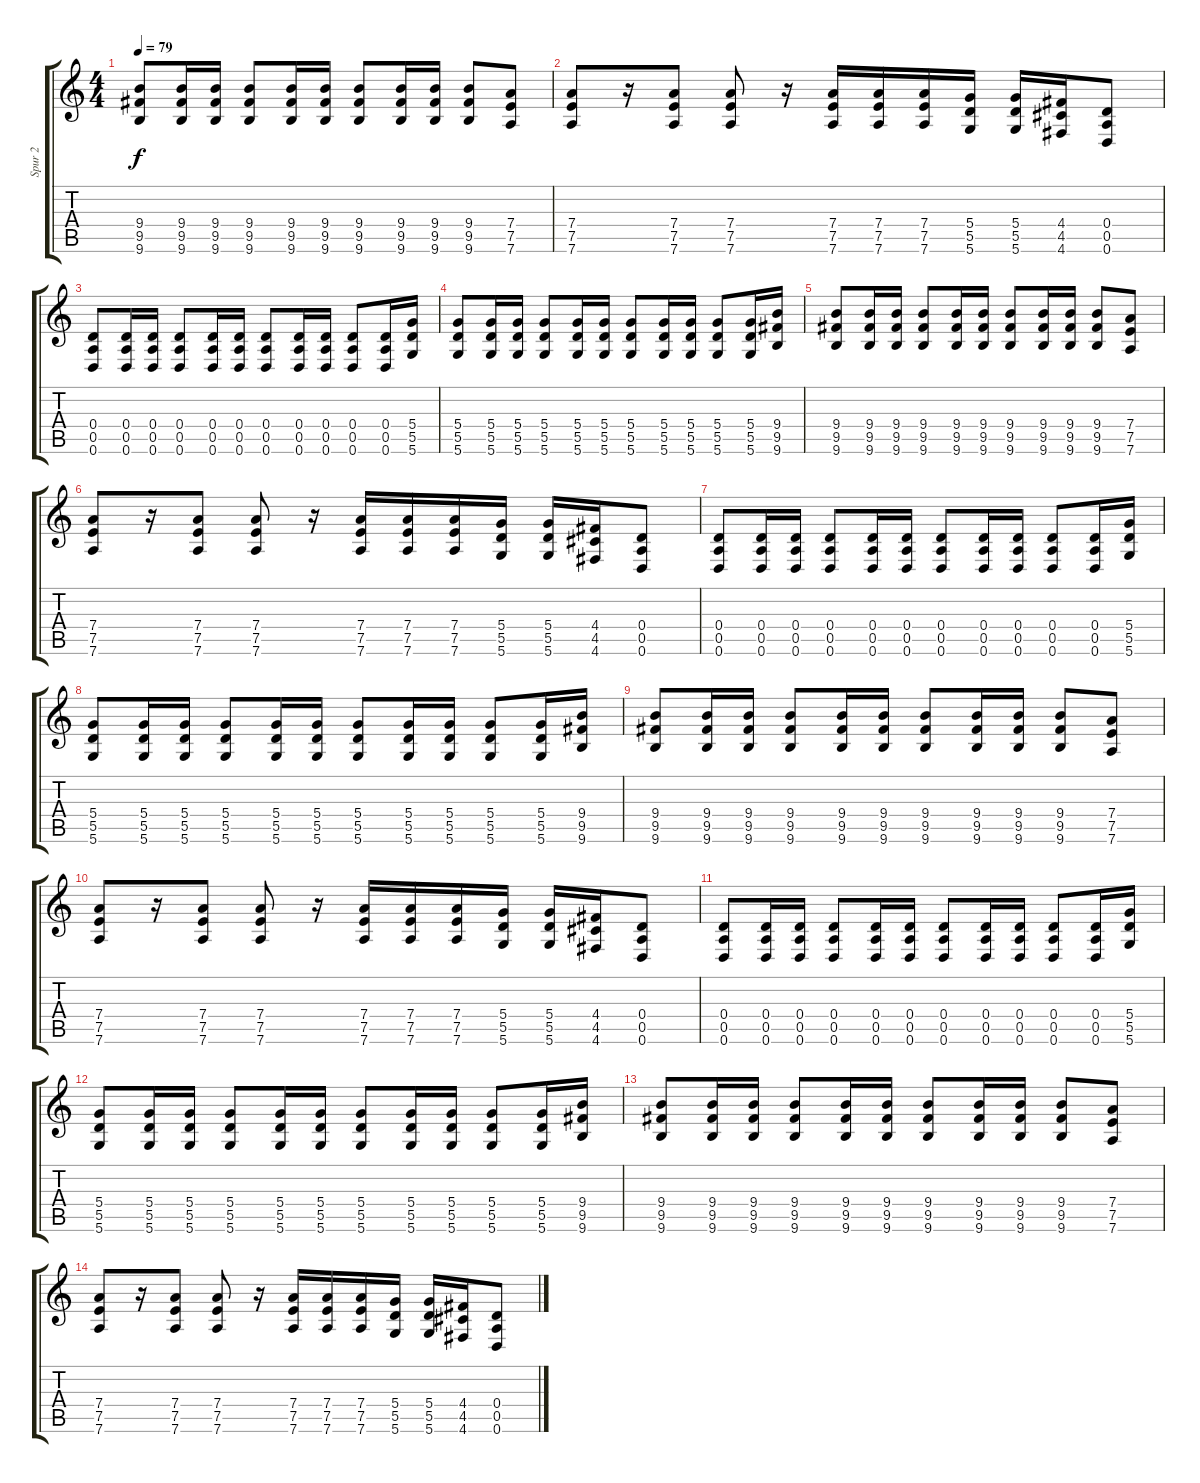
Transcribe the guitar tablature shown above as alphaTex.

\track ("Spur 2" "Spur 2") {instrument distortionguitar}
\staff {score tabs}
\tuning (E4 B3 G3 D3 A2 D2) {hide}
\ts (4 4)
\tempo 79
\clef g2
\ks c
(9.4 9.5 9.6).8{dy f} (9.4 9.5 9.6).16 (9.4 9.5 9.6).16 (9.4 9.5 9.6).8 (9.4 9.5 9.6).16 (9.4 9.5 9.6).16 (9.4 9.5 9.6).8 (9.4 9.5 9.6).16 (9.4 9.5 9.6).16 (9.4 9.5 9.6).8 (7.4 7.5 7.6).8 |
(7.4 7.5 7.6).8 r.16 (7.4 7.5 7.6).8 (7.4 7.5 7.6).8 r.16 (7.4 7.5 7.6).16 (7.4 7.5 7.6).16 (7.4 7.5 7.6).16 (5.4 5.5 5.6).16 (5.4 5.5 5.6).16 (4.4 4.5 4.6).16 (0.4 0.5 0.6).8 |
(0.4 0.5 0.6).8 (0.4 0.5 0.6).16 (0.4 0.5 0.6).16 (0.4 0.5 0.6).8 (0.4 0.5 0.6).16 (0.4 0.5 0.6).16 (0.4 0.5 0.6).8 (0.4 0.5 0.6).16 (0.4 0.5 0.6).16 (0.4 0.5 0.6).8 (0.4 0.5 0.6).16 (5.4 5.5 5.6).16 |
(5.4 5.5 5.6).8 (5.4 5.5 5.6).16 (5.4 5.5 5.6).16 (5.4 5.5 5.6).8 (5.4 5.5 5.6).16 (5.4 5.5 5.6).16 (5.4 5.5 5.6).8 (5.4 5.5 5.6).16 (5.4 5.5 5.6).16 (5.4 5.5 5.6).8 (5.4 5.5 5.6).16 (9.4 9.5 9.6).16 |
(9.4 9.5 9.6).8 (9.4 9.5 9.6).16 (9.4 9.5 9.6).16 (9.4 9.5 9.6).8 (9.4 9.5 9.6).16 (9.4 9.5 9.6).16 (9.4 9.5 9.6).8 (9.4 9.5 9.6).16 (9.4 9.5 9.6).16 (9.4 9.5 9.6).8 (7.4 7.5 7.6).8 |
(7.4 7.5 7.6).8 r.16 (7.4 7.5 7.6).8 (7.4 7.5 7.6).8 r.16 (7.4 7.5 7.6).16 (7.4 7.5 7.6).16 (7.4 7.5 7.6).16 (5.4 5.5 5.6).16 (5.4 5.5 5.6).16 (4.4 4.5 4.6).16 (0.4 0.5 0.6).8 |
(0.4 0.5 0.6).8 (0.4 0.5 0.6).16 (0.4 0.5 0.6).16 (0.4 0.5 0.6).8 (0.4 0.5 0.6).16 (0.4 0.5 0.6).16 (0.4 0.5 0.6).8 (0.4 0.5 0.6).16 (0.4 0.5 0.6).16 (0.4 0.5 0.6).8 (0.4 0.5 0.6).16 (5.4 5.5 5.6).16 |
(5.4 5.5 5.6).8 (5.4 5.5 5.6).16 (5.4 5.5 5.6).16 (5.4 5.5 5.6).8 (5.4 5.5 5.6).16 (5.4 5.5 5.6).16 (5.4 5.5 5.6).8 (5.4 5.5 5.6).16 (5.4 5.5 5.6).16 (5.4 5.5 5.6).8 (5.4 5.5 5.6).16 (9.4 9.5 9.6).16 |
(9.4 9.5 9.6).8 (9.4 9.5 9.6).16 (9.4 9.5 9.6).16 (9.4 9.5 9.6).8 (9.4 9.5 9.6).16 (9.4 9.5 9.6).16 (9.4 9.5 9.6).8 (9.4 9.5 9.6).16 (9.4 9.5 9.6).16 (9.4 9.5 9.6).8 (7.4 7.5 7.6).8 |
(7.4 7.5 7.6).8 r.16 (7.4 7.5 7.6).8 (7.4 7.5 7.6).8 r.16 (7.4 7.5 7.6).16 (7.4 7.5 7.6).16 (7.4 7.5 7.6).16 (5.4 5.5 5.6).16 (5.4 5.5 5.6).16 (4.4 4.5 4.6).16 (0.4 0.5 0.6).8 |
(0.4 0.5 0.6).8 (0.4 0.5 0.6).16 (0.4 0.5 0.6).16 (0.4 0.5 0.6).8 (0.4 0.5 0.6).16 (0.4 0.5 0.6).16 (0.4 0.5 0.6).8 (0.4 0.5 0.6).16 (0.4 0.5 0.6).16 (0.4 0.5 0.6).8 (0.4 0.5 0.6).16 (5.4 5.5 5.6).16 |
(5.4 5.5 5.6).8 (5.4 5.5 5.6).16 (5.4 5.5 5.6).16 (5.4 5.5 5.6).8 (5.4 5.5 5.6).16 (5.4 5.5 5.6).16 (5.4 5.5 5.6).8 (5.4 5.5 5.6).16 (5.4 5.5 5.6).16 (5.4 5.5 5.6).8 (5.4 5.5 5.6).16 (9.4 9.5 9.6).16 |
(9.4 9.5 9.6).8 (9.4 9.5 9.6).16 (9.4 9.5 9.6).16 (9.4 9.5 9.6).8 (9.4 9.5 9.6).16 (9.4 9.5 9.6).16 (9.4 9.5 9.6).8 (9.4 9.5 9.6).16 (9.4 9.5 9.6).16 (9.4 9.5 9.6).8 (7.4 7.5 7.6).8 |
(7.4 7.5 7.6).8 r.16 (7.4 7.5 7.6).8 (7.4 7.5 7.6).8 r.16 (7.4 7.5 7.6).16 (7.4 7.5 7.6).16 (7.4 7.5 7.6).16 (5.4 5.5 5.6).16 (5.4 5.5 5.6).16 (4.4 4.5 4.6).16 (0.4 0.5 0.6).8
